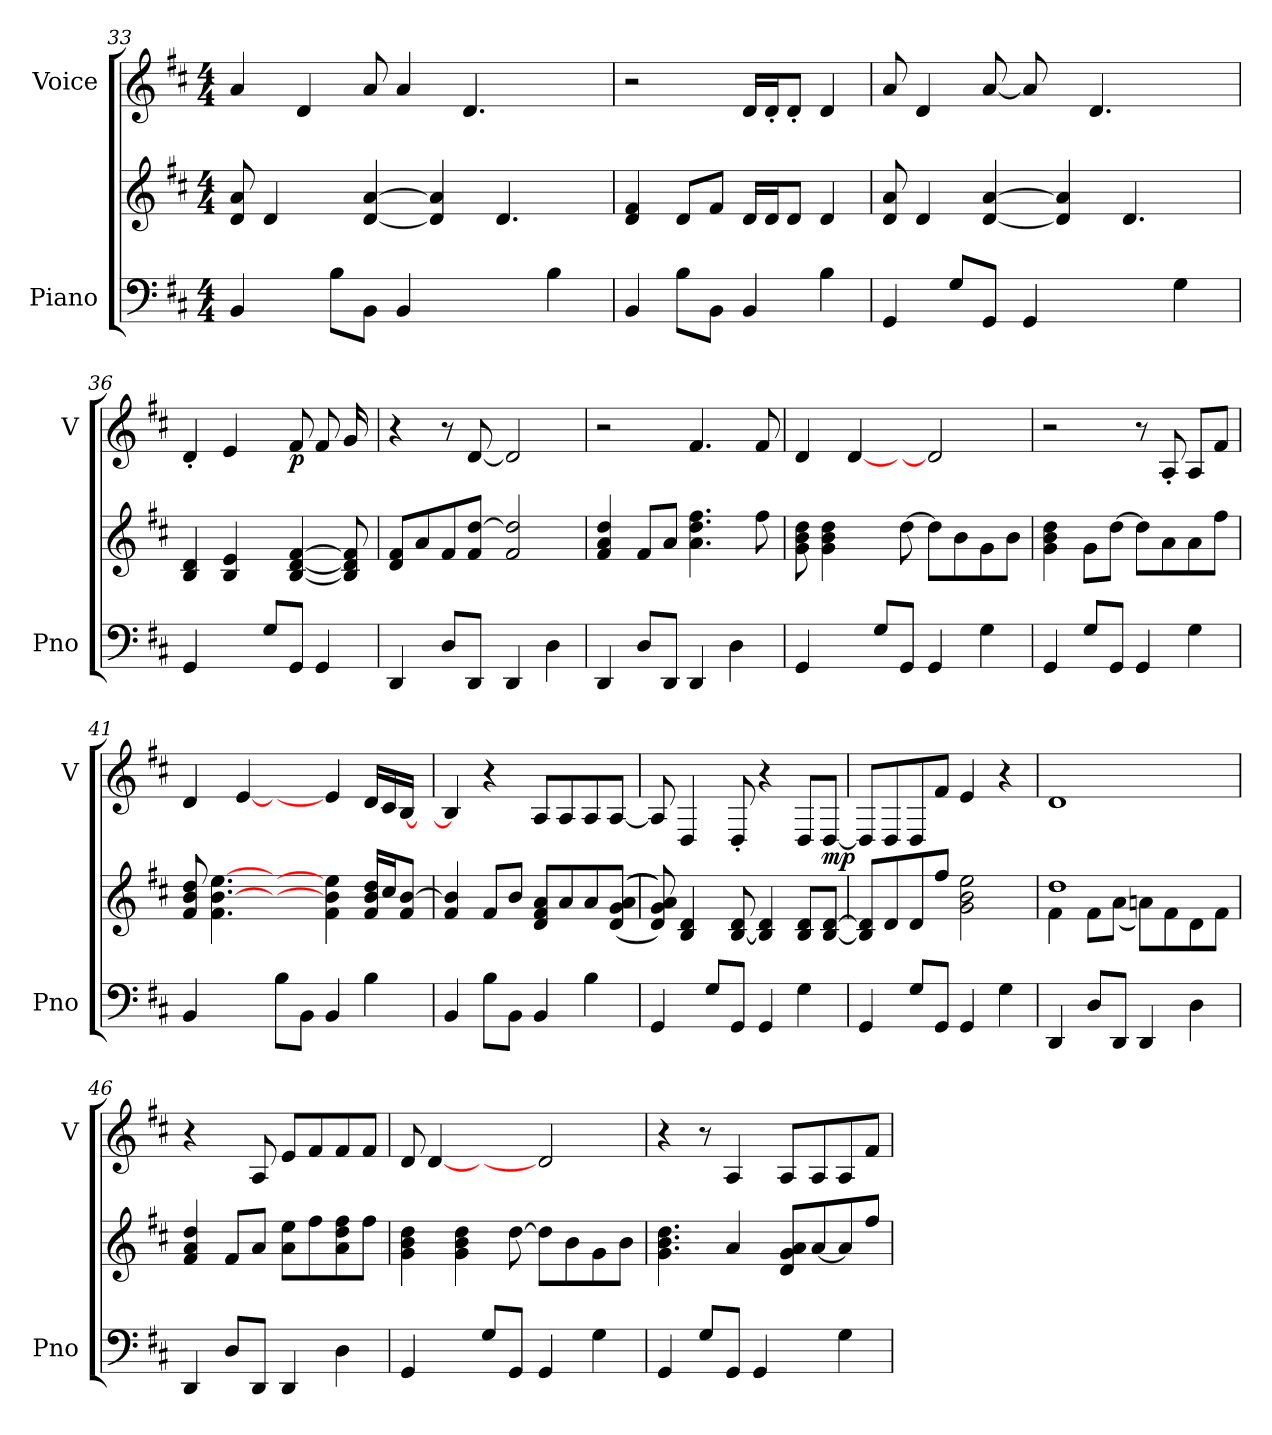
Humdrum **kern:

**kern	**kern	**kern	**dynam
*part2	*part2	*part1	*part1
*staff3	*staff2	*staff1	*staff1
*I"Piano	*	*I"Voice	*
*I'Pno	*	*I'V	*
!!LO:LB:g=z
*clefF4	*clefG2	*clefG2	*
*k[f#c#]	*k[f#c#]	*k[f#c#]	*
*M4/4	*M4/4	*M4/4	*
=33	=33	=33	=33
4BB/	8d/ 8a/	4a/	.
.	4d/	.	.
8ryy	.	4d/	.
8B\L	8ryy	.	.
8BB\J	[4d/ [4a/	8a/	.
4BB/	.	4a/	.
.	4d/] 4a/]	.	.
4.ryy	.	4.d/	.
.	4.d/	.	.
4B\	.	4ryy	.
.	8ryy	.	.
=34	=34	=34	=34
4BB/	4d/ 4f#/	2r	.
8B\L	8d/L	.	.
8BB\J	8f#/J	.	.
4BB/	16d/LL	16d/LL	.
.	16d/J	16d'/J	.
.	8d/J	8d'/J	.
4B\	4d/	4d/	.
=35	=35	=35	=35
4GG/	8d/ 8a/	8a/	.
.	4d/	4d/	.
8G/L	.	.	.
8GG/J	[4d/ [4a/	[8a/	.
4GG/	.	8a/]	.
.	4d/] 4a/]	8ryy	.
4.ryy	.	4.d/	.
.	4.d/	.	.
4G\	.	4ryy	.
.	8ryy	.	.
=36	=36	=36	=36
4GG/	4B/ 4d/	4d'/	.
4ryy	4B/ 4e/	4e/	.
8G/L	8ryy	8ryy	.
!	!	!	!LO:DY:b
8GG/J	[4B/ [4d/ [4f#/	8f#/	p
4GG/	.	8f#/	.
.	8B/] 8d/] 8f#/]	16g/	.
.	.	16ryy	.
!!LO:LB:g=z
=37	=37	=37	=37
4DD/	8d/ 8f#/L	4r	.
.	8a/	.	.
8D/L	8f#/	8r	.
8DD/J	8f#/ [8dd/J	[8d/	.
4DD/	2f#/ 2dd/]	2d/]	.
4D\	.	.	.
=38	=38	=38	=38
4DD/	4f#/ 4a/ 4dd/	2r	.
8D/L	8f#/L	.	.
8DD/J	8a/J	.	.
4DD/	4.a\ 4.dd\ 4.ff#\	4.f#/	.
4D\	.	.	.
.	8ff#\	8f#/	.
=39	=39	=39	=39
4GG/	8g\ 8b\ 8dd\	4d/	.
.	4g\ 4b\ 4dd\	.	.
8ryy	.	[4d/	.
8G/L	8ryy	.	.
8GG/J	[8dd\	8ryy	.
4GG/	8dd\L]	2d/]	.
.	8b\	.	.
4G\	8g\	.	.
.	8b\J	.	.
=40	=40	=40	=40
4GG/	4g\ 4b\ 4dd\	2r	.
8G/L	8g\L	.	.
8GG/J	[8dd\J	.	.
4GG/	8dd\L]	8r	.
.	8a\	8A'/	.
4G\	8a\	8A/L	.
.	8ff#\J	8f#/J	.
!!LO:LB:g=z
=41	=41	=41	=41
4BB/	8f#/ 8b/ 8dd/	4d/	.
.	4.f#\ [4.b\ [4.ee\	.	.
4ryy	.	[4e/	.
8B\L	4ryy	4ryy	.
8BB\J	.	.	.
4BB/	4f#\ 4b\] 4ee\]	4e/]	.
4B\	16f#/ 16b/ 16dd/LL	16d/LL	.
.	16cc#/J	16c#/	.
.	8f#/ [8b/J	[16B/JJ	.
.	.	16ryy	.
=42	=42	=42	=42
4BB/	4f#/ 4b/]	4B/]	.
8B\L	8f#/L	4r	.
8BB\J	8b/J	.	.
4BB/	8d/ 8f#/ 8a/L	8A/L	.
.	8a/	8A/	.
4B\	8a/	8A/	.
.	(>(<(<8d/ 8g/ 8a/J	[8A/J	.
=43	=43	=43	=43
4GG/	8d/ 8g/ 8a/)))	8A/]	.
.	4B/ 4d/	4D/	.
8G/L	.	.	.
8GG/J	[8B/ 8d/	8D'/	.
4GG/	4B/] 4d/	4r	.
4G\	8B/ 8d/L	8D/L	.
!	!	!	!LO:DY:b
.	[8B/ [8d/J	[8D/J	mp
=44	=44	=44	=44
4GG/	8B/] 8d/]L	8D/L]	.
.	8d/	8D/	.
8G/L	8d/	8D/	.
8GG/J	8ff#/J	8f#/J	.
4GG/	2g\ 2b\ 2ee\	4e/	.
4G\	.	4r	.
!!LO:PB:g=z
=45	=45	=45	=45
*	*^	*	*
4DD/	1dd	4f#\	1d	.
8D/L	.	8f#\L	.	.
8DD/J	.	(<8a\J	.	.
4DD/	.	8an\L)	.	.
.	.	8f#\	.	.
4D\	.	8d\	.	.
.	.	8f#\J	.	.
*	*v	*v	*	*
=46	=46	=46	=46
4DD/	4f#/ 4a/ 4dd/	4r	.
8D/L	8f#/L	8ryy	.
8DD/J	8a/J	8A/	.
4DD/	8a\ 8ee\L	8e/L	.
.	8ff#\	8f#/	.
4D\	8a\ 8dd\ 8ff#\	8f#/	.
.	8ff#\J	8f#/J	.
=47	=47	=47	=47
4GG/	4g\ 4b\ 4dd\	8d/	.
.	.	[4d/	.
8ryy	4g\ 4b\ 4dd\	.	.
8G/L	.	4ryy	.
8GG/J	[8dd\	.	.
4GG/	8dd\L]	2d/]	.
.	8b\	.	.
4G\	8g\	.	.
.	8b\J	.	.
=48	=48	=48	=48
4GG/	4.g\ 4.b\ 4.dd\	4r	.
8G/L	.	8r	.
8GG/J	4a/	4A/	.
4GG/	.	.	.
.	8d/ 8g/ 8a/L	8A/L	.
8ryy	[8a/	8A/	.
4G\	8a/]	8A/	.
.	8ff#/J	8f#/J	.
=	=	=	=
*-	*-	*-	*-
